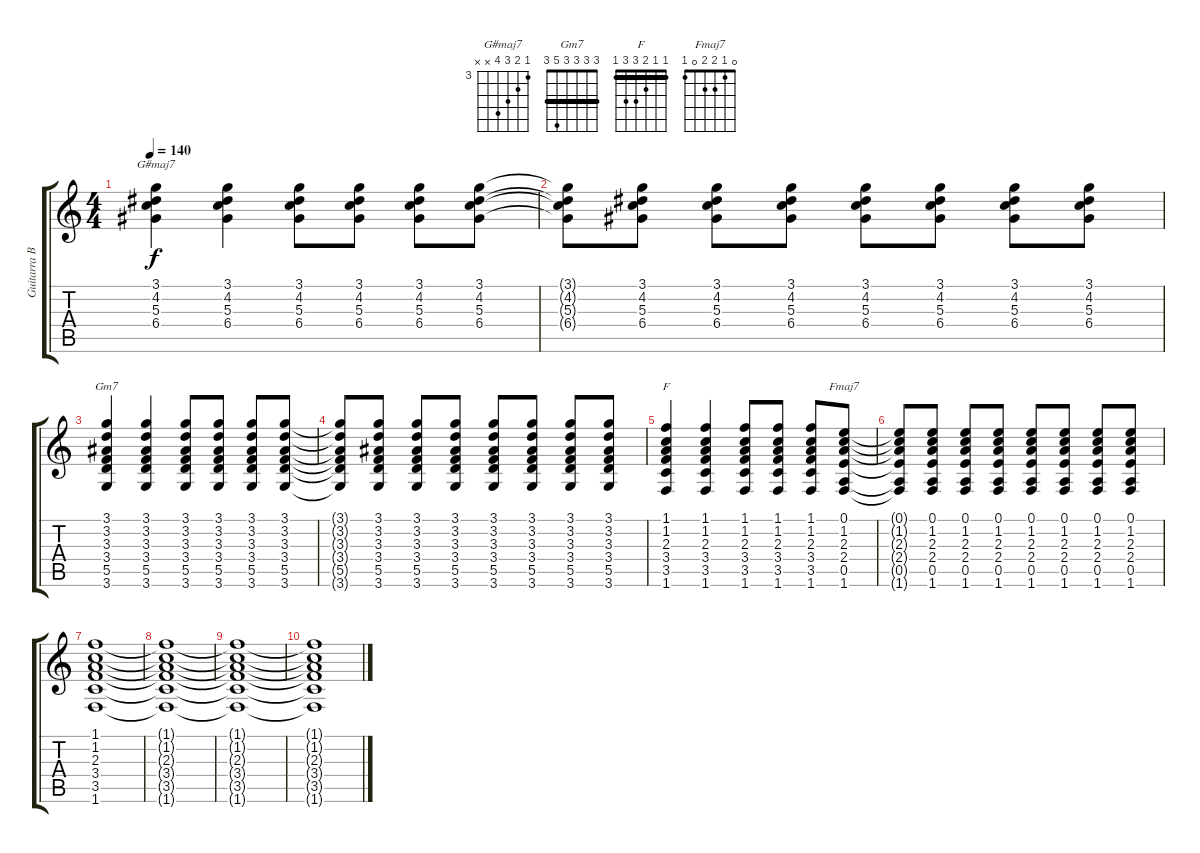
\track ("Guitarra Base" "Guitarra B") {instrument acousticguitarsteel}
\staff {score tabs}
\tuning (E4 B3 G3 D3 A2 E2) {hide}
\chord ("G#maj7" 3 4 5 6 x x) {firstfret 3}
\chord ("Gm7" 3 3 3 3 5 3) {barre 3}
\chord ("F" 1 1 2 3 3 1) {barre 1}
\chord ("Fmaj7" 0 1 2 2 0 1)
\ts (4 4)
\tempo 140
\clef g2
\ks c
(3.1 4.2 5.3 6.4).4{ch "G#maj7" dy f} (3.1 4.2 5.3 6.4).4 (3.1 4.2 5.3 6.4).8 (3.1 4.2 5.3 6.4).8 (3.1 4.2 5.3 6.4).8 (3.1 4.2 5.3 6.4).8 |
(3.1{t} 4.2{t} 5.3{t} 6.4{t}).8 (3.1 4.2 5.3 6.4).8 (3.1 4.2 5.3 6.4).8 (3.1 4.2 5.3 6.4).8 (3.1 4.2 5.3 6.4).8 (3.1 4.2 5.3 6.4).8 (3.1 4.2 5.3 6.4).8 (3.1 4.2 5.3 6.4).8 |
(3.1 3.2 3.3 3.4 5.5 3.6).4{ch "Gm7"} (3.1 3.2 3.3 3.4 5.5 3.6).4 (3.1 3.2 3.3 3.4 5.5 3.6).8 (3.1 3.2 3.3 3.4 5.5 3.6).8 (3.1 3.2 3.3 3.4 5.5 3.6).8 (3.1 3.2 3.3 3.4 5.5 3.6).8 |
(3.1{t} 3.2{t} 3.3{t} 3.4{t} 5.5{t} 3.6{t}).8 (3.1 3.2 3.3 3.4 5.5 3.6).8 (3.1 3.2 3.3 3.4 5.5 3.6).8 (3.1 3.2 3.3 3.4 5.5 3.6).8 (3.1 3.2 3.3 3.4 5.5 3.6).8 (3.1 3.2 3.3 3.4 5.5 3.6).8 (3.1 3.2 3.3 3.4 5.5 3.6).8 (3.1 3.2 3.3 3.4 5.5 3.6).8 |
(1.1 1.2 2.3 3.4 3.5 1.6).4{ch "F"} (1.1 1.2 2.3 3.4 3.5 1.6).4 (1.1 1.2 2.3 3.4 3.5 1.6).8 (1.1 1.2 2.3 3.4 3.5 1.6).8 (1.1 1.2 2.3 3.4 3.5 1.6).8 (0.1 1.2 2.3 2.4 0.5 1.6).8{ch "Fmaj7"} |
(0.1{t} 1.2{t} 2.3{t} 2.4{t} 0.5{t} 1.6{t}).8 (0.1 1.2 2.3 2.4 0.5 1.6).8 (0.1 1.2 2.3 2.4 0.5 1.6).8 (0.1 1.2 2.3 2.4 0.5 1.6).8 (0.1 1.2 2.3 2.4 0.5 1.6).8 (0.1 1.2 2.3 2.4 0.5 1.6).8 (0.1 1.2 2.3 2.4 0.5 1.6).8 (0.1 1.2 2.3 2.4 0.5 1.6).8 |
(1.1 1.2 2.3 3.4 3.5 1.6).1 |
(1.1{t} 1.2{t} 2.3{t} 3.4{t} 3.5{t} 1.6{t}).1 |
(1.1{t} 1.2{t} 2.3{t} 3.4{t} 3.5{t} 1.6{t}).1 |
(1.1{t} 1.2{t} 2.3{t} 3.4{t} 3.5{t} 1.6{t}).1
